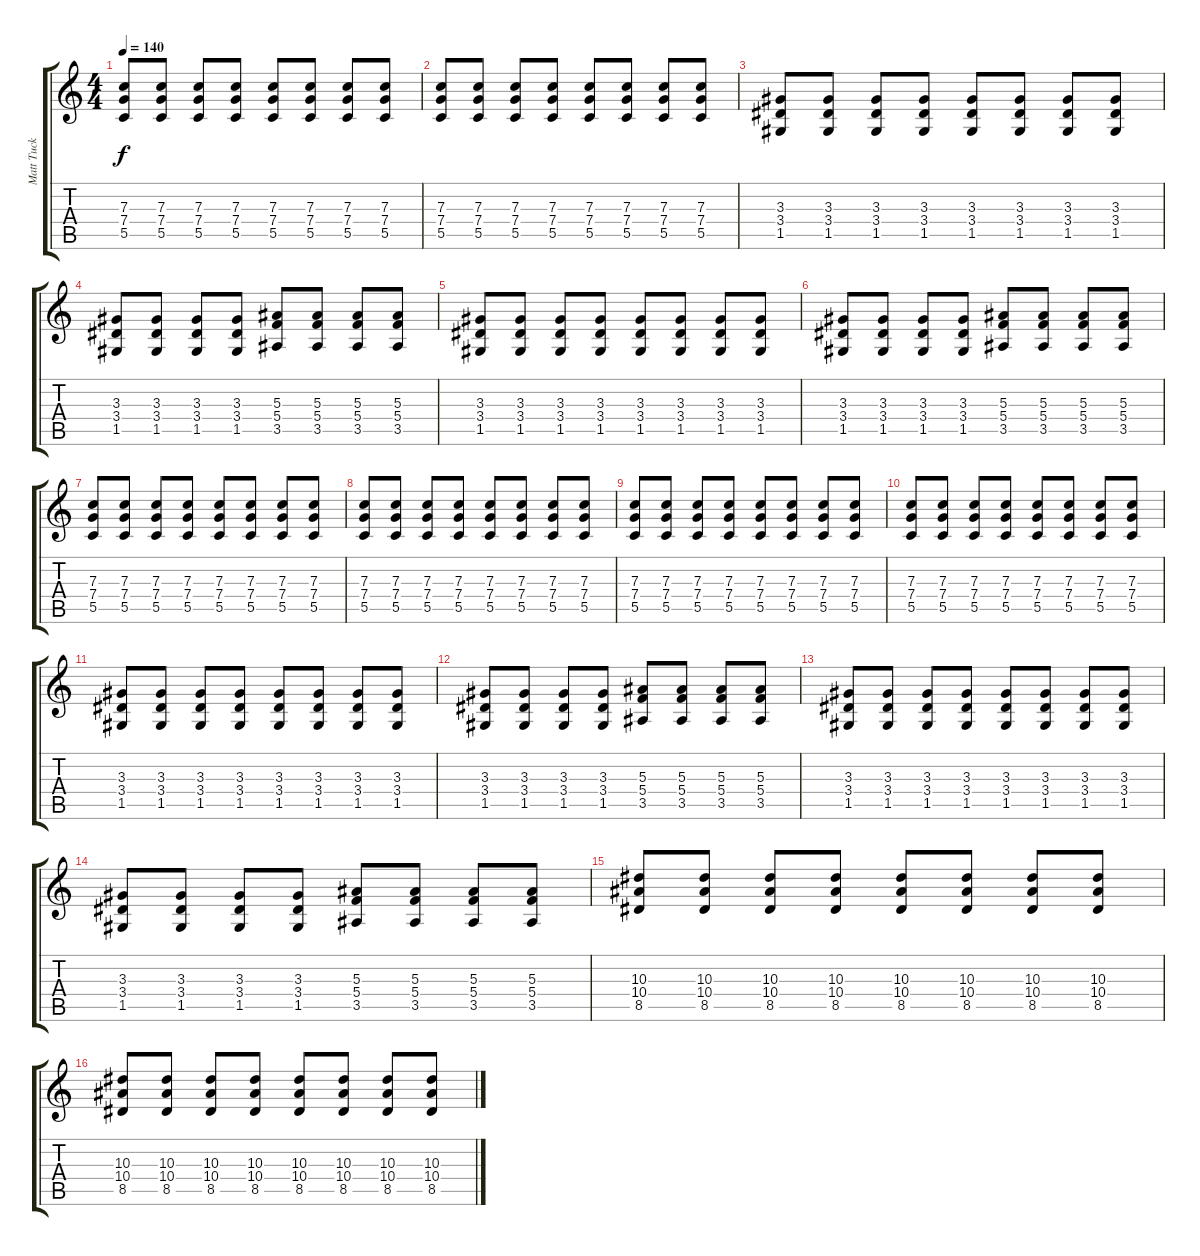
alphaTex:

\track ("Matt Tuck Guitar" "Matt Tuck ") {instrument distortionguitar}
\staff {score tabs}
\tuning (D4 A3 F3 C3 G2 C2) {hide}
\ts (4 4)
\tempo 140
\clef g2
\ks c
(7.3 7.4 5.5).8{dy f} (7.3 7.4 5.5).8 (7.3 7.4 5.5).8 (7.3 7.4 5.5).8 (7.3 7.4 5.5).8 (7.3 7.4 5.5).8 (7.3 7.4 5.5).8 (7.3 7.4 5.5).8 |
(7.3 7.4 5.5).8 (7.3 7.4 5.5).8 (7.3 7.4 5.5).8 (7.3 7.4 5.5).8 (7.3 7.4 5.5).8 (7.3 7.4 5.5).8 (7.3 7.4 5.5).8 (7.3 7.4 5.5).8 |
(3.3 3.4 1.5).8 (3.3 3.4 1.5).8 (3.3 3.4 1.5).8 (3.3 3.4 1.5).8 (3.3 3.4 1.5).8 (3.3 3.4 1.5).8 (3.3 3.4 1.5).8 (3.3 3.4 1.5).8 |
(3.3 3.4 1.5).8 (3.3 3.4 1.5).8 (3.3 3.4 1.5).8 (3.3 3.4 1.5).8 (5.3 5.4 3.5).8 (5.3 5.4 3.5).8 (5.3 5.4 3.5).8 (5.3 5.4 3.5).8 |
(3.3 3.4 1.5).8 (3.3 3.4 1.5).8 (3.3 3.4 1.5).8 (3.3 3.4 1.5).8 (3.3 3.4 1.5).8 (3.3 3.4 1.5).8 (3.3 3.4 1.5).8 (3.3 3.4 1.5).8 |
(3.3 3.4 1.5).8 (3.3 3.4 1.5).8 (3.3 3.4 1.5).8 (3.3 3.4 1.5).8 (5.3 5.4 3.5).8 (5.3 5.4 3.5).8 (5.3 5.4 3.5).8 (5.3 5.4 3.5).8 |
(7.3 7.4 5.5).8 (7.3 7.4 5.5).8 (7.3 7.4 5.5).8 (7.3 7.4 5.5).8 (7.3 7.4 5.5).8 (7.3 7.4 5.5).8 (7.3 7.4 5.5).8 (7.3 7.4 5.5).8 |
(7.3 7.4 5.5).8 (7.3 7.4 5.5).8 (7.3 7.4 5.5).8 (7.3 7.4 5.5).8 (7.3 7.4 5.5).8 (7.3 7.4 5.5).8 (7.3 7.4 5.5).8 (7.3 7.4 5.5).8 |
(7.3 7.4 5.5).8 (7.3 7.4 5.5).8 (7.3 7.4 5.5).8 (7.3 7.4 5.5).8 (7.3 7.4 5.5).8 (7.3 7.4 5.5).8 (7.3 7.4 5.5).8 (7.3 7.4 5.5).8 |
(7.3 7.4 5.5).8 (7.3 7.4 5.5).8 (7.3 7.4 5.5).8 (7.3 7.4 5.5).8 (7.3 7.4 5.5).8 (7.3 7.4 5.5).8 (7.3 7.4 5.5).8 (7.3 7.4 5.5).8 |
(3.3 3.4 1.5).8 (3.3 3.4 1.5).8 (3.3 3.4 1.5).8 (3.3 3.4 1.5).8 (3.3 3.4 1.5).8 (3.3 3.4 1.5).8 (3.3 3.4 1.5).8 (3.3 3.4 1.5).8 |
(3.3 3.4 1.5).8 (3.3 3.4 1.5).8 (3.3 3.4 1.5).8 (3.3 3.4 1.5).8 (5.3 5.4 3.5).8 (5.3 5.4 3.5).8 (5.3 5.4 3.5).8 (5.3 5.4 3.5).8 |
(3.3 3.4 1.5).8 (3.3 3.4 1.5).8 (3.3 3.4 1.5).8 (3.3 3.4 1.5).8 (3.3 3.4 1.5).8 (3.3 3.4 1.5).8 (3.3 3.4 1.5).8 (3.3 3.4 1.5).8 |
(3.3 3.4 1.5).8 (3.3 3.4 1.5).8 (3.3 3.4 1.5).8 (3.3 3.4 1.5).8 (5.3 5.4 3.5).8 (5.3 5.4 3.5).8 (5.3 5.4 3.5).8 (5.3 5.4 3.5).8 |
(10.3 10.4 8.5).8 (10.3 10.4 8.5).8 (10.3 10.4 8.5).8 (10.3 10.4 8.5).8 (10.3 10.4 8.5).8 (10.3 10.4 8.5).8 (10.3 10.4 8.5).8 (10.3 10.4 8.5).8 |
(10.3 10.4 8.5).8 (10.3 10.4 8.5).8 (10.3 10.4 8.5).8 (10.3 10.4 8.5).8 (10.3 10.4 8.5).8 (10.3 10.4 8.5).8 (10.3 10.4 8.5).8 (10.3 10.4 8.5).8
